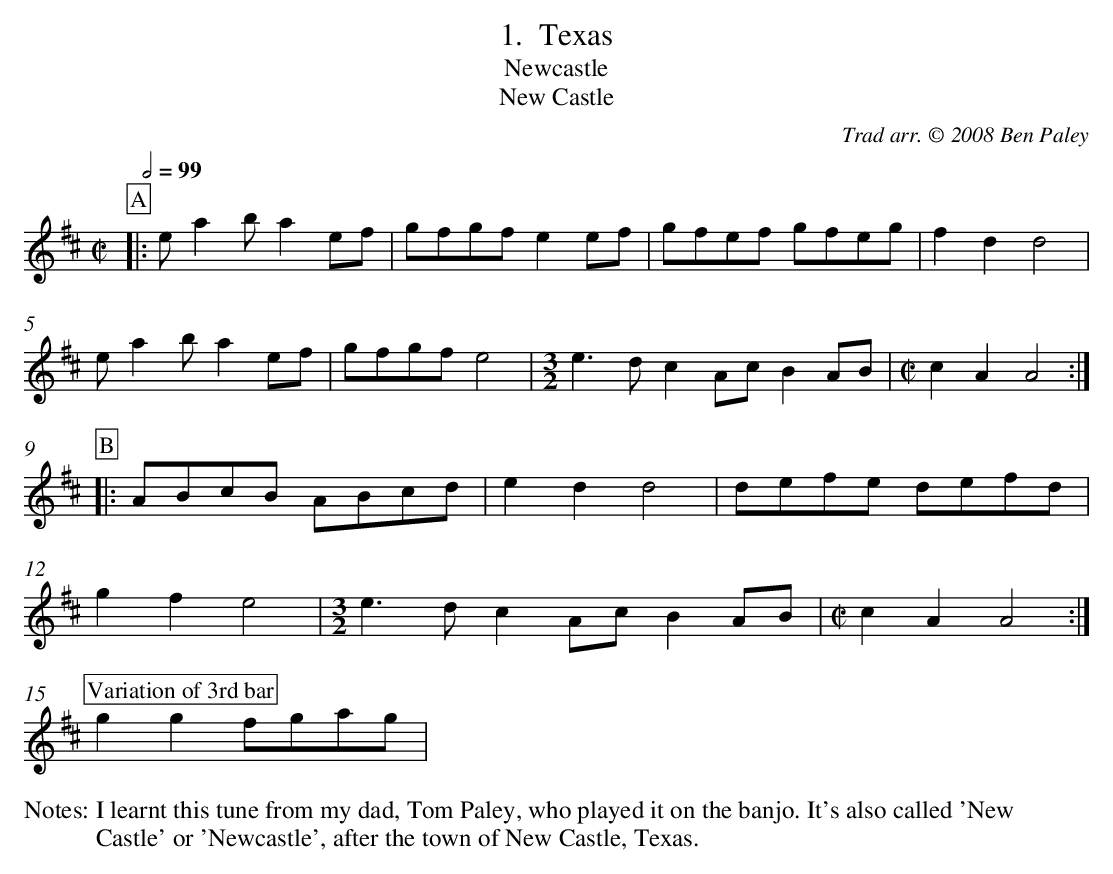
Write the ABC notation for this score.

X:1
T:Texas
T:Newcastle
T:New Castle
L:1/8
M:C|
C:Trad arr. © 2008 Ben Paley
Q:1/2=99
K:A Mixolydian
P:A
|: e a2 b a2 ef | gfgf e2 ef | gfef gfeg | f2 d2 d4 |
e a2 b a2 ef | gfgf e4 |\
M:3/2
e3 d c2Ac B2AB |\
M:C|
c2 A2 A4 :|
P:B
|: ABcB ABcd | e2d2 d4 | defe defd |
g2f2 e4 |\
M:3/2
e3d c2Ac B2AB |\
M:C|
c2A2 A4 :|
P:Variation of 3rd bar
g2g2 fgag |
